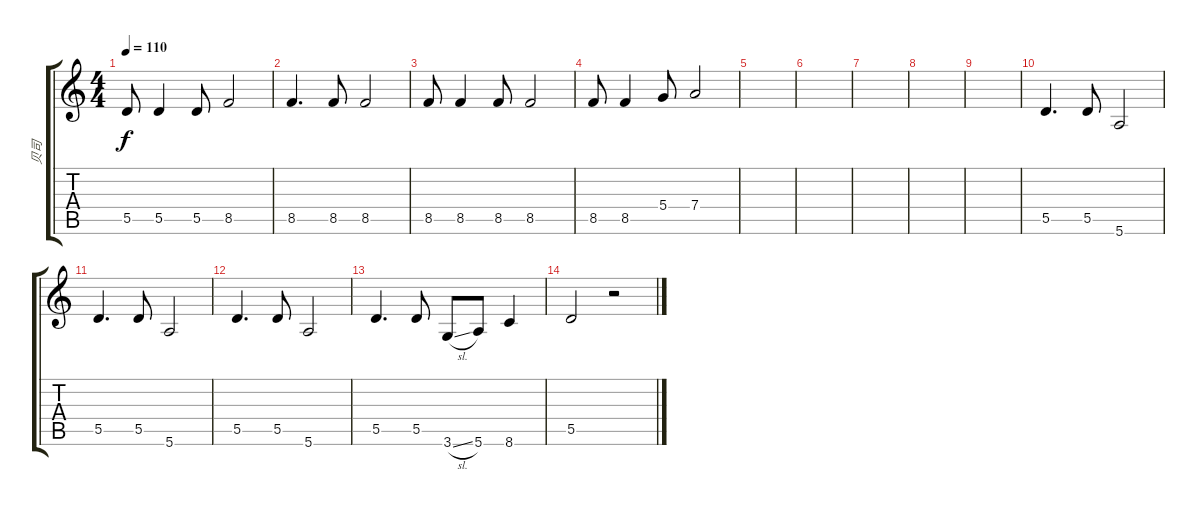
\track ("贝司" "贝司") {instrument electricbasspick}
\staff {score tabs}
\tuning (E4 B3 G3 D3 A2 E2) {hide}
\ts (4 4)
\tempo 110
\clef g2
\ks c
5.5.8{dy f} 5.5.4 5.5.8 8.5.2 |
8.5.4{d} 8.5.8 8.5.2 |
8.5.8 8.5.4 8.5.8 8.5.2 |
8.5.8 8.5.4 5.4.8 7.4.2 |
|
|
|
|
|
5.5.4{d} 5.5.8 5.6.2 |
5.5.4{d} 5.5.8 5.6.2 |
5.5.4{d} 5.5.8 5.6.2 |
5.5.4{d} 5.5.8 3.6{sl}.8 5.6.8 8.6.4 |
5.5.2 r.2
